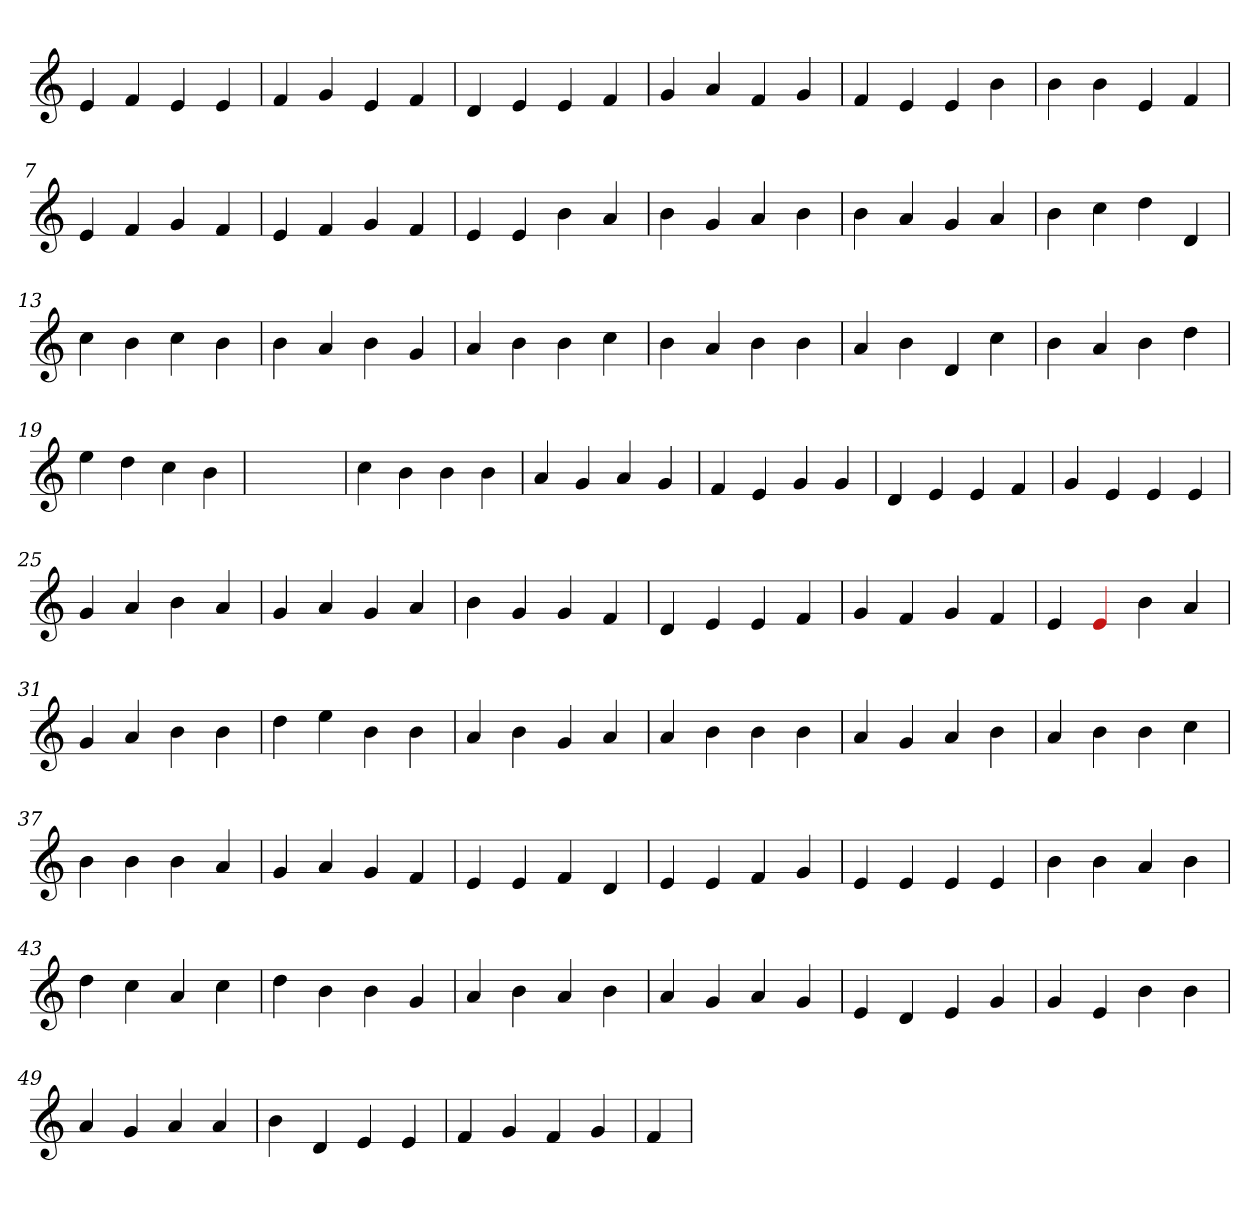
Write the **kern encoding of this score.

**kern
*part1
*staff1
*clefG2
=1
4e
4f
4e
4e
=2
4f
4g
4e
4f
=3
4d
4e
4e
4f
=4
4g
4a
4f
4g
=5
4f
4e
4e
4b
=6
4b
4b
4e
4f
=7
4e
4f
4g
4f
=8
4e
4f
4g
4f
=9
4e
4e
4b
4a
=10
4b
4g
4a
4b
=11
4b
4a
4g
4a
=12
4b
4cc
4dd
4d
=13
4cc
4b
4cc
4b
=14
4b
4a
4b
4g
=15
4a
4b
4b
4cc
=16
4b
4a
4b
4b
=17
4a
4b
4d
4cc
=18
4b
4a
4b
4dd
=19
4ee
4dd
4cc
4b
=20
1ryy
=20
4cc
4b
4b
4b
=21
4a
4g
4a
4g
=22
4f
4e
4g
4g
=23
4d
4e
4e
4f
=24
4g
4e
4e
4e
=25
4g
4a
4b
4a
=26
4g
4a
4g
4a
=27
4b
4g
4g
4f
=28
4d
4e
4e
4f
=29
4g
4f
4g
4f
=30
4e
4Re
4b
4a
=31
4g
4a
4b
4b
=32
4dd
4ee
4b
4b
=33
4a
4b
4g
4a
=34
4a
4b
4b
4b
=35
4a
4g
4a
4b
=36
4a
4b
4b
4cc
=37
4b
4b
4b
4a
=38
4g
4a
4g
4f
=39
4e
4e
4f
4d
=40
4e
4e
4f
4g
=41
4e
4e
4e
4e
=42
4b
4b
4a
4b
=43
4dd
4cc
4a
4cc
=44
4dd
4b
4b
4g
=45
4a
4b
4a
4b
=46
4a
4g
4a
4g
=47
4e
4d
4e
4g
=48
4g
4e
4b
4b
=49
4a
4g
4a
4a
=50
4b
4d
4e
4e
=51
4f
4g
4f
4g
=52
4f
=
*-
